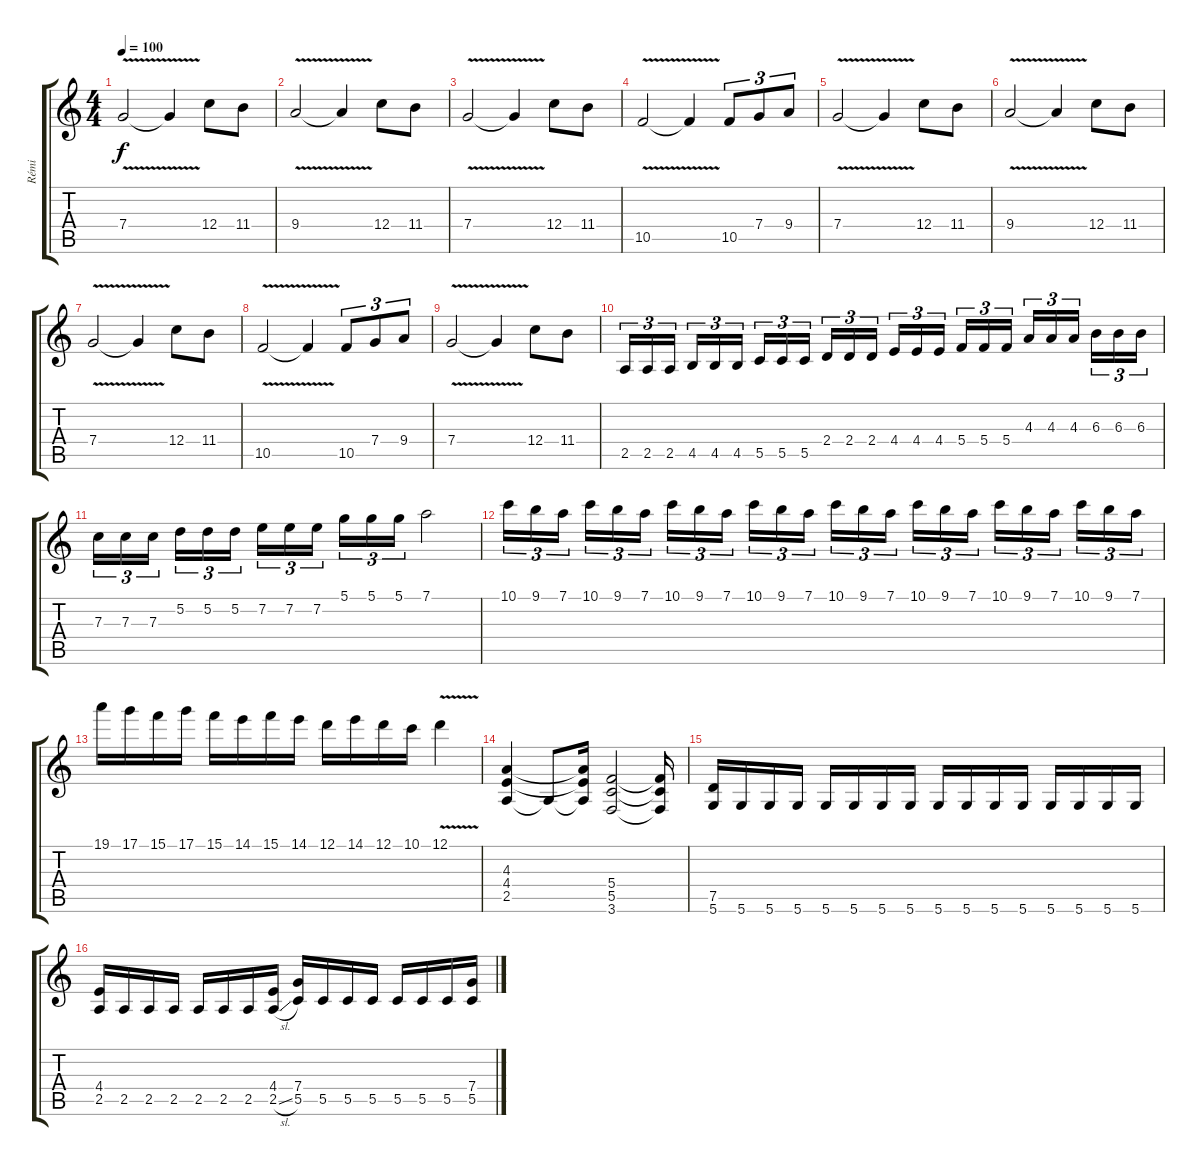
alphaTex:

\track ("Rémi" "Rémi") {instrument distortionguitar}
\staff {score tabs}
\tuning (D4 A3 F3 C3 G2 D2) {hide}
\ts (4 4)
\tempo 100
\clef g2
\ks c
7.4{v}.2{dy f} 7.4{t}.4 12.4.8 11.4.8 |
9.4{v}.2 9.4{t}.4 12.4.8 11.4.8 |
7.4{v}.2 7.4{t}.4 12.4.8 11.4.8 |
10.5{v}.2 10.5{t}.4 10.5.8{tu (3 2)} 7.4.8{tu (3 2)} 9.4.8{tu (3 2)} |
7.4{v}.2 7.4{t}.4 12.4.8 11.4.8 |
9.4{v}.2 9.4{t}.4 12.4.8 11.4.8 |
7.4{v}.2 7.4{t}.4 12.4.8 11.4.8 |
10.5{v}.2 10.5{t}.4 10.5.8{tu (3 2)} 7.4.8{tu (3 2)} 9.4.8{tu (3 2)} |
7.4{v}.2 7.4{t}.4 12.4.8 11.4.8 |
2.5.16{tu (3 2)} 2.5.16{tu (3 2)} 2.5.16{tu (3 2) beam splitsecondary} 4.5.16{tu (3 2)} 4.5.16{tu (3 2)} 4.5.16{tu (3 2)} 5.5.16{tu (3 2)} 5.5.16{tu (3 2)} 5.5.16{tu (3 2) beam splitsecondary} 2.4.16{tu (3 2)} 2.4.16{tu (3 2)} 2.4.16{tu (3 2)} 4.4.16{tu (3 2)} 4.4.16{tu (3 2)} 4.4.16{tu (3 2) beam splitsecondary} 5.4.16{tu (3 2)} 5.4.16{tu (3 2)} 5.4.16{tu (3 2)} 4.3.16{tu (3 2)} 4.3.16{tu (3 2)} 4.3.16{tu (3 2) beam splitsecondary} 6.3.16{tu (3 2)} 6.3.16{tu (3 2)} 6.3.16{tu (3 2)} |
7.3.16{tu (3 2)} 7.3.16{tu (3 2)} 7.3.16{tu (3 2) beam splitsecondary} 5.2.16{tu (3 2)} 5.2.16{tu (3 2)} 5.2.16{tu (3 2)} 7.2.16{tu (3 2)} 7.2.16{tu (3 2)} 7.2.16{tu (3 2) beam splitsecondary} 5.1.16{tu (3 2)} 5.1.16{tu (3 2)} 5.1.16{tu (3 2)} 7.1.2 |
10.1.16{tu (3 2)} 9.1.16{tu (3 2)} 7.1.16{tu (3 2) beam splitsecondary} 10.1.16{tu (3 2)} 9.1.16{tu (3 2)} 7.1.16{tu (3 2)} 10.1.16{tu (3 2)} 9.1.16{tu (3 2)} 7.1.16{tu (3 2) beam splitsecondary} 10.1.16{tu (3 2)} 9.1.16{tu (3 2)} 7.1.16{tu (3 2)} 10.1.16{tu (3 2)} 9.1.16{tu (3 2)} 7.1.16{tu (3 2) beam splitsecondary} 10.1.16{tu (3 2)} 9.1.16{tu (3 2)} 7.1.16{tu (3 2)} 10.1.16{tu (3 2)} 9.1.16{tu (3 2)} 7.1.16{tu (3 2) beam splitsecondary} 10.1.16{tu (3 2)} 9.1.16{tu (3 2)} 7.1.16{tu (3 2)} |
19.1.16 17.1.16 15.1.16 17.1.16 15.1.16 14.1.16 15.1.16 14.1.16 12.1.16 14.1.16 12.1.16 10.1.16 12.1{v}.4 |
(4.3 4.4 2.5).4 2.5{t}.8 (4.3{t} 4.4{t} 2.5{t}).16 (5.4 5.5 3.6).2 (5.4{t} 5.5{t} 3.6{t}).16 |
(7.5 5.6).16 5.6.16 5.6.16 5.6.16 5.6.16 5.6.16 5.6.16 5.6.16 5.6.16 5.6.16 5.6.16 5.6.16 5.6.16 5.6.16 5.6.16 5.6.16 |
(4.4 2.5).16 2.5.16 2.5.16 2.5.16 2.5.16 2.5.16 2.5.16 (4.4 2.5{sl}).16 (7.4 5.5).16 5.5.16 5.5.16 5.5.16 5.5.16 5.5.16 5.5.16 (7.4 5.5).16
